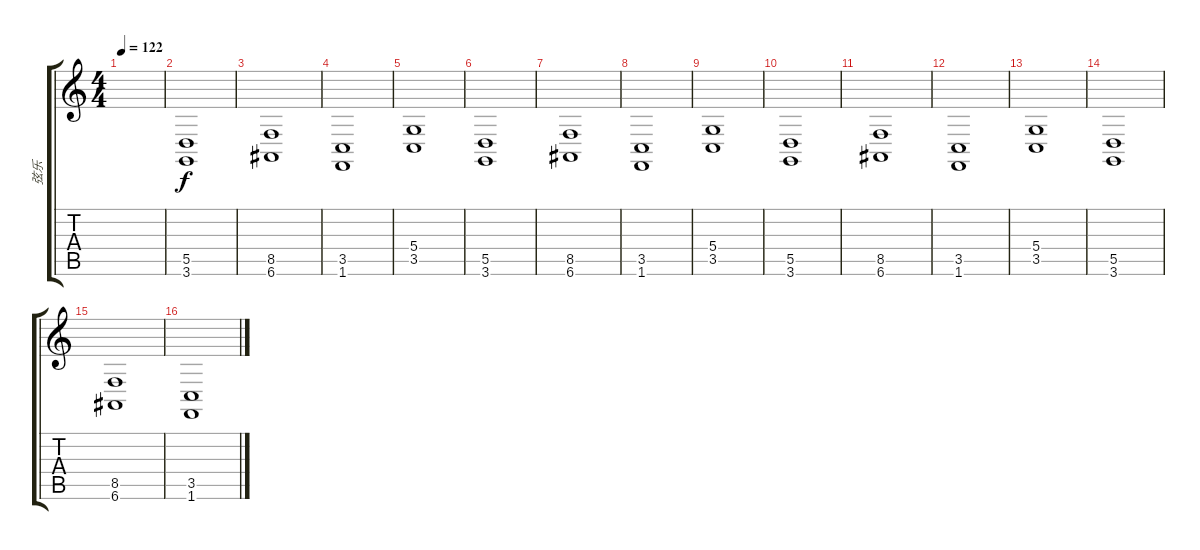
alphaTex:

\track ("弦乐" "弦乐") {instrument lead1square}
\staff {score tabs}
\tuning (E4 B3 G3 D3 A2 E2) {hide}
\ts (4 4)
\tempo 122
\clef g2
\ks c
|
(5.5 3.6).1 |
(8.5 6.6).1 |
(3.5 1.6).1 |
(5.4 3.5).1 |
(5.5 3.6).1 |
(8.5 6.6).1 |
(3.5 1.6).1 |
(5.4 3.5).1 |
(5.5 3.6).1 |
(8.5 6.6).1 |
(3.5 1.6).1 |
(5.4 3.5).1 |
(5.5 3.6).1 |
(8.5 6.6).1 |
(3.5 1.6).1
